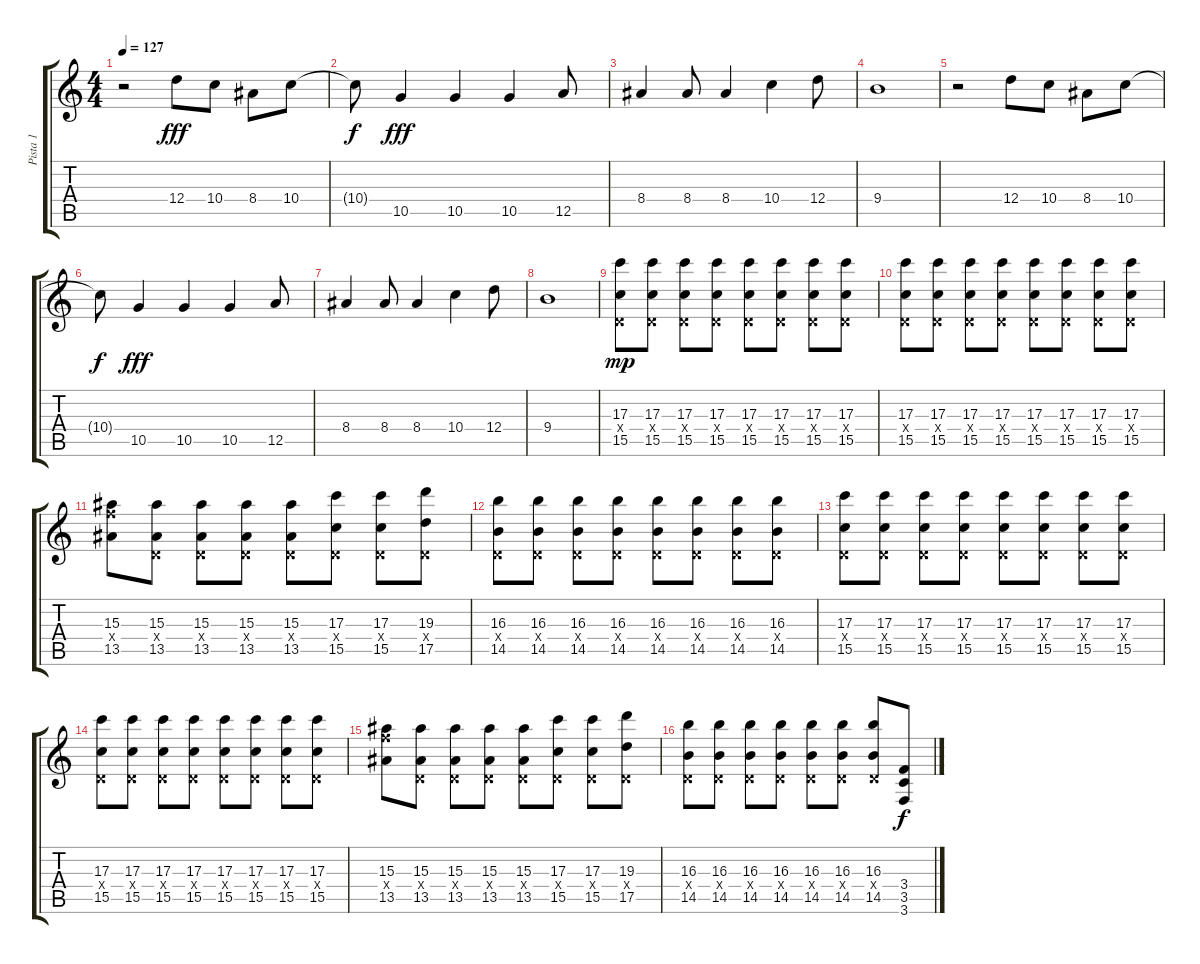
\track ("Pista 1" "Pista 1") {instrument electricguitarclean}
\staff {score tabs}
\tuning (E4 B3 G3 D3 A2 D2) {hide}
\ts (4 4)
\tempo 127
\clef g2
\ks c
r.2{dy ff volume 14 instrument overdrivenguitar} 12.4.8{dy fff} 10.4.8 8.4.8 10.4.8 |
10.4{t}.8{dy f} 10.5.4{dy fff} 10.5.4 10.5.4 12.5.8 |
8.4.4 8.4.8 8.4.4 10.4.4 12.4.8 |
9.4.1 |
r.2 12.4.8 10.4.8 8.4.8 10.4.8 |
10.4{t}.8{dy f} 10.5.4{dy fff} 10.5.4 10.5.4 12.5.8 |
8.4.4 8.4.8 8.4.4 10.4.4 12.4.8 |
9.4.1 |
(17.3 0.4{x} 15.5).8{dy mp} (17.3 0.4{x} 15.5).8 (17.3 0.4{x} 15.5).8 (17.3 0.4{x} 15.5).8 (17.3 0.4{x} 15.5).8 (17.3 0.4{x} 15.5).8 (17.3 0.4{x} 15.5).8 (17.3 0.4{x} 15.5).8 |
(17.3 0.4{x} 15.5).8 (17.3 0.4{x} 15.5).8 (17.3 0.4{x} 15.5).8 (17.3 0.4{x} 15.5).8 (17.3 0.4{x} 15.5).8 (17.3 0.4{x} 15.5).8 (17.3 0.4{x} 15.5).8 (17.3 0.4{x} 15.5).8 |
(15.3 15.4{x} 13.5).8 (15.3 0.4{x} 13.5).8 (15.3 0.4{x} 13.5).8 (15.3 0.4{x} 13.5).8 (15.3 0.4{x} 13.5).8 (17.3 0.4{x} 15.5).8 (17.3 0.4{x} 15.5).8 (19.3 0.4{x} 17.5).8 |
(16.3 0.4{x} 14.5).8 (16.3 0.4{x} 14.5).8 (16.3 0.4{x} 14.5).8 (16.3 0.4{x} 14.5).8 (16.3 0.4{x} 14.5).8 (16.3 0.4{x} 14.5).8 (16.3 0.4{x} 14.5).8 (16.3 0.4{x} 14.5).8 |
(17.3 0.4{x} 15.5).8 (17.3 0.4{x} 15.5).8 (17.3 0.4{x} 15.5).8 (17.3 0.4{x} 15.5).8 (17.3 0.4{x} 15.5).8 (17.3 0.4{x} 15.5).8 (17.3 0.4{x} 15.5).8 (17.3 0.4{x} 15.5).8 |
(17.3 0.4{x} 15.5).8 (17.3 0.4{x} 15.5).8 (17.3 0.4{x} 15.5).8 (17.3 0.4{x} 15.5).8 (17.3 0.4{x} 15.5).8 (17.3 0.4{x} 15.5).8 (17.3 0.4{x} 15.5).8 (17.3 0.4{x} 15.5).8 |
(15.3 15.4{x} 13.5).8 (15.3 0.4{x} 13.5).8 (15.3 0.4{x} 13.5).8 (15.3 0.4{x} 13.5).8 (15.3 0.4{x} 13.5).8 (17.3 0.4{x} 15.5).8 (17.3 0.4{x} 15.5).8 (19.3 0.4{x} 17.5).8 |
(16.3 0.4{x} 14.5).8 (16.3 0.4{x} 14.5).8 (16.3 0.4{x} 14.5).8 (16.3 0.4{x} 14.5).8 (16.3 0.4{x} 14.5).8 (16.3 0.4{x} 14.5).8 (16.3 0.4{x} 14.5).8 (3.4 3.5 3.6).8{dy f}
